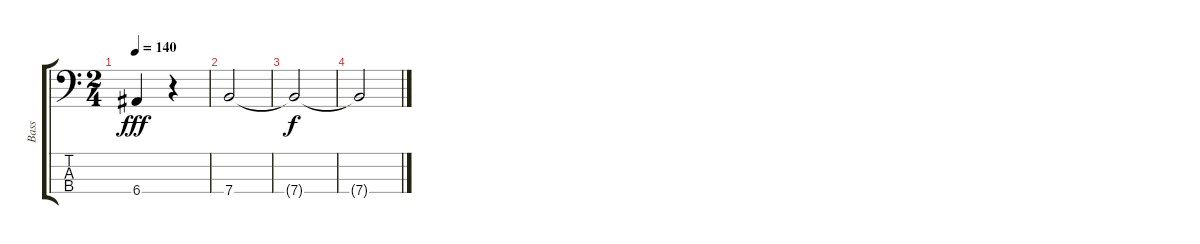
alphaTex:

\track ("Bass" "Bass") {instrument electricbassfinger}
\staff {score tabs}
\tuning (G2 D2 A1 E1) {hide}
\ts (2 4)
\tempo 140
\clef f4
\ks c
6.4.4{dy fff} r.4 |
7.4.2 |
7.4{t}.2{dy f} |
7.4{t}.2
